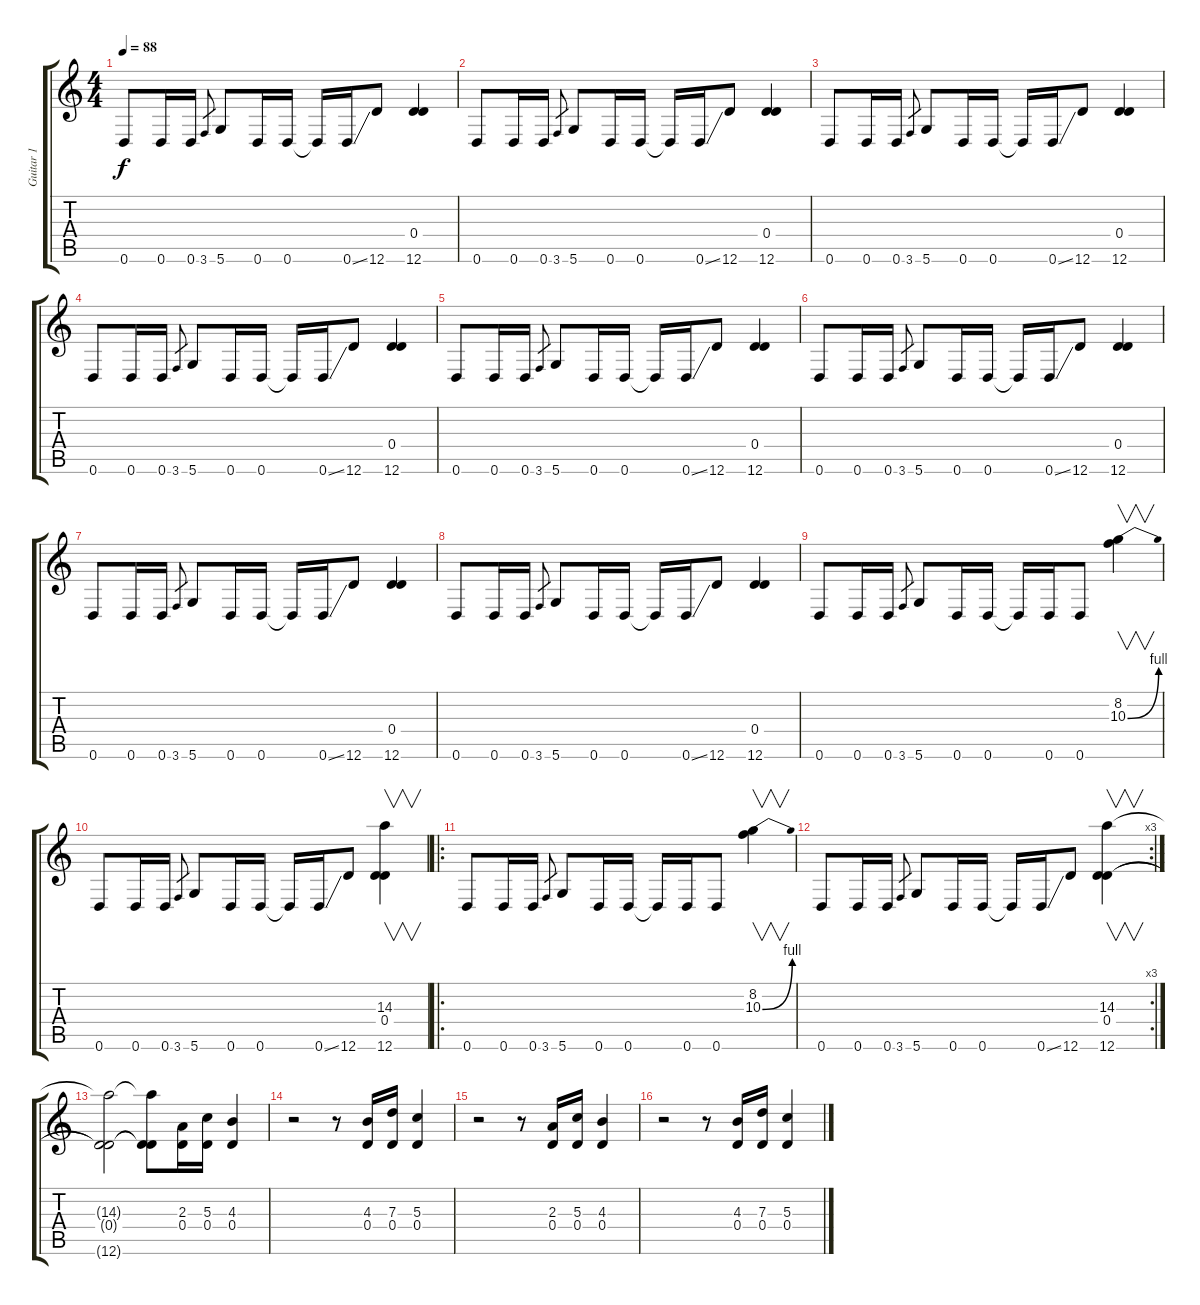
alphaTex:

\track ("Guitar 1" "Guitar 1") {instrument overdrivenguitar}
\staff {score tabs}
\tuning (E4 B3 G3 D3 A2 D2) {hide}
\ts (4 4)
\tempo 88
\clef g2
\ks c
0.6.8{dy f} 0.6.16 0.6.16 3.6.8{gr} 5.6.8 0.6.16 0.6.16 0.6{t}.16 0.6{ss}.16 12.6.8 (0.4 12.6).4 |
0.6.8 0.6.16 0.6.16 3.6.8{gr} 5.6.8 0.6.16 0.6.16 0.6{t}.16 0.6{ss}.16 12.6.8 (0.4 12.6).4 |
0.6.8 0.6.16 0.6.16 3.6.8{gr} 5.6.8 0.6.16 0.6.16 0.6{t}.16 0.6{ss}.16 12.6.8 (0.4 12.6).4 |
0.6.8 0.6.16 0.6.16 3.6.8{gr} 5.6.8 0.6.16 0.6.16 0.6{t}.16 0.6{ss}.16 12.6.8 (0.4 12.6).4 |
0.6.8 0.6.16 0.6.16 3.6.8{gr} 5.6.8 0.6.16 0.6.16 0.6{t}.16 0.6{ss}.16 12.6.8 (0.4 12.6).4 |
0.6.8 0.6.16 0.6.16 3.6.8{gr} 5.6.8 0.6.16 0.6.16 0.6{t}.16 0.6{ss}.16 12.6.8 (0.4 12.6).4 |
0.6.8 0.6.16 0.6.16 3.6.8{gr} 5.6.8 0.6.16 0.6.16 0.6{t}.16 0.6{ss}.16 12.6.8 (0.4 12.6).4 |
0.6.8 0.6.16 0.6.16 3.6.8{gr} 5.6.8 0.6.16 0.6.16 0.6{t}.16 0.6{ss}.16 12.6.8 (0.4 12.6).4 |
0.6.8 0.6.16 0.6.16 3.6.8{gr} 5.6.8 0.6.16 0.6.16 0.6{t}.16 0.6.16 0.6.8 (8.2 10.3{be (bend 0 0 60 4)}).4{v} |
0.6.8 0.6.16 0.6.16 3.6.8{gr} 5.6.8 0.6.16 0.6.16 0.6{t}.16 0.6{ss}.16 12.6.8 (14.3 0.4 12.6).4{v} |
\ro
0.6.8 0.6.16 0.6.16 3.6.8{gr} 5.6.8 0.6.16 0.6.16 0.6{t}.16 0.6.16 0.6.8 (8.2 10.3{be (bend 0 0 60 4)}).4{v} |
\rc 3
0.6.8 0.6.16 0.6.16 3.6.8{gr} 5.6.8 0.6.16 0.6.16 0.6{t}.16 0.6{ss}.16 12.6.8 (14.3 0.4 12.6).4{v} |
(14.3{t} 0.4{t} 12.6{t}).2 (14.3{t} 0.4{t} 12.6{t}).8 (2.3 0.4).16 (5.3 0.4).16 (4.3 0.4).4 |
r.2 r.8 (4.3 0.4).16 (7.3 0.4).16 (5.3 0.4).4 |
r.2 r.8 (2.3 0.4).16 (5.3 0.4).16 (4.3 0.4).4 |
r.2 r.8 (4.3 0.4).16 (7.3 0.4).16 (5.3 0.4).4
